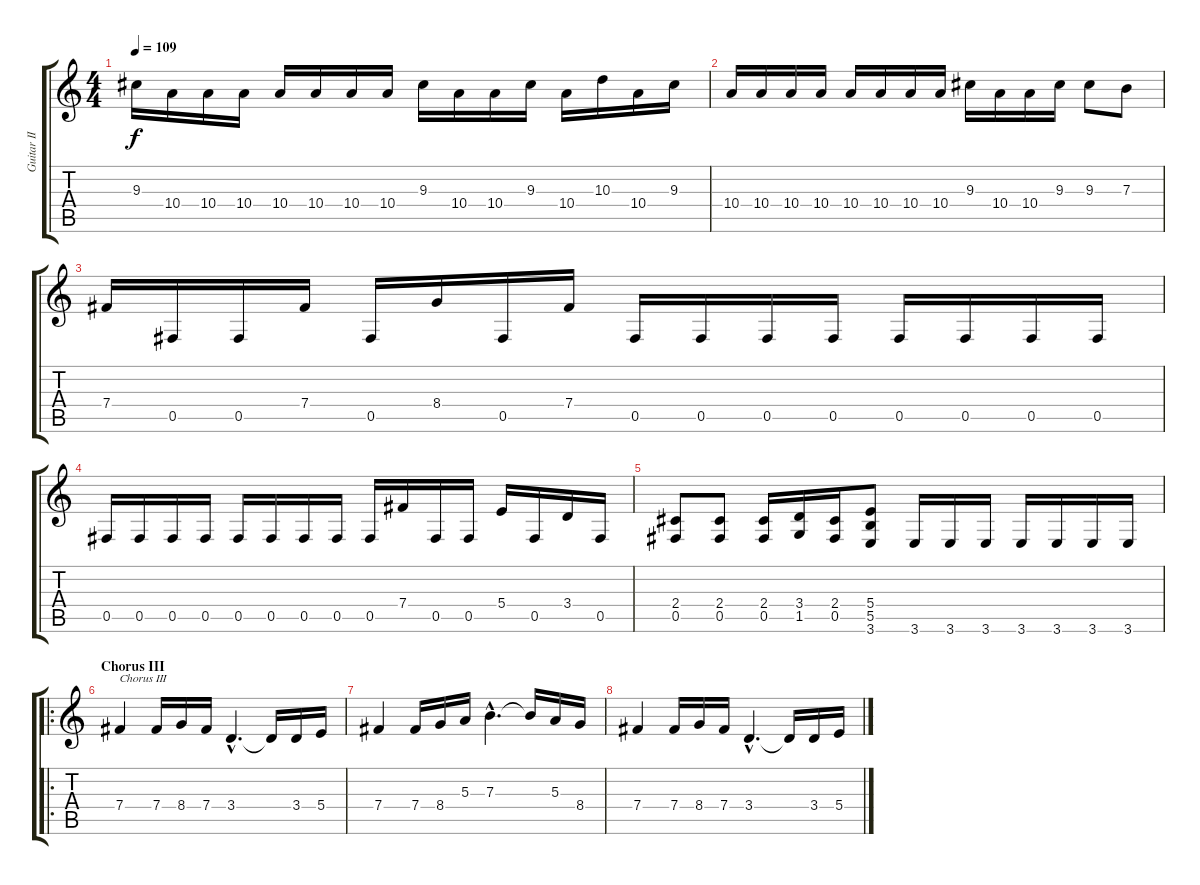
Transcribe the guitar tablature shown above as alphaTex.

\track ("Guitar II [Henriksson]" "Guitar II ") {instrument distortionguitar}
\staff {score tabs}
\tuning (Db4 Ab3 E3 B2 Gb2 Db2) {hide}
\ts (4 4)
\tempo 109
\clef g2
\ks c
9.3.16{dy f} 10.4.16 10.4.16 10.4.16 10.4.16 10.4.16 10.4.16 10.4.16 9.3.16 10.4.16 10.4.16 9.3.16 10.4.16 10.3.16 10.4.16 9.3.16 |
10.4.16 10.4.16 10.4.16 10.4.16 10.4.16 10.4.16 10.4.16 10.4.16 9.3.16 10.4.16 10.4.16 9.3.16 9.3.8 7.3.8 |
7.4.16 0.5.16 0.5.16 7.4.16 0.5.16 8.4.16 0.5.16 7.4.16 0.5.16 0.5.16 0.5.16 0.5.16 0.5.16 0.5.16 0.5.16 0.5.16 |
0.5.16 0.5.16 0.5.16 0.5.16 0.5.16 0.5.16 0.5.16 0.5.16 0.5.16 7.4.16 0.5.16 0.5.16 5.4.16 0.5.16 3.4.16 0.5.16 |
(2.4 0.5).8 (2.4 0.5).8 (2.4 0.5).16 (3.4 1.5).16 (2.4 0.5).16 (5.4 5.5 3.6).8 3.6.16 3.6.16 3.6.16 3.6.16 3.6.16 3.6.16 3.6.16 |
\ro
\section ("" "Chorus III")
7.4.4{txt "Chorus III"} 7.4.16 8.4.16 7.4.16 3.4{hac}.4{d} 3.4{t}.16 3.4.16 5.4.16 |
7.4.4 7.4.16 8.4.16 5.3.16 7.3{hac}.4{d} 7.3{t}.16 5.3.16 8.4.16 |
7.4.4 7.4.16 8.4.16 7.4.16 3.4{hac}.4{d} 3.4{t}.16 3.4.16 5.4.16
